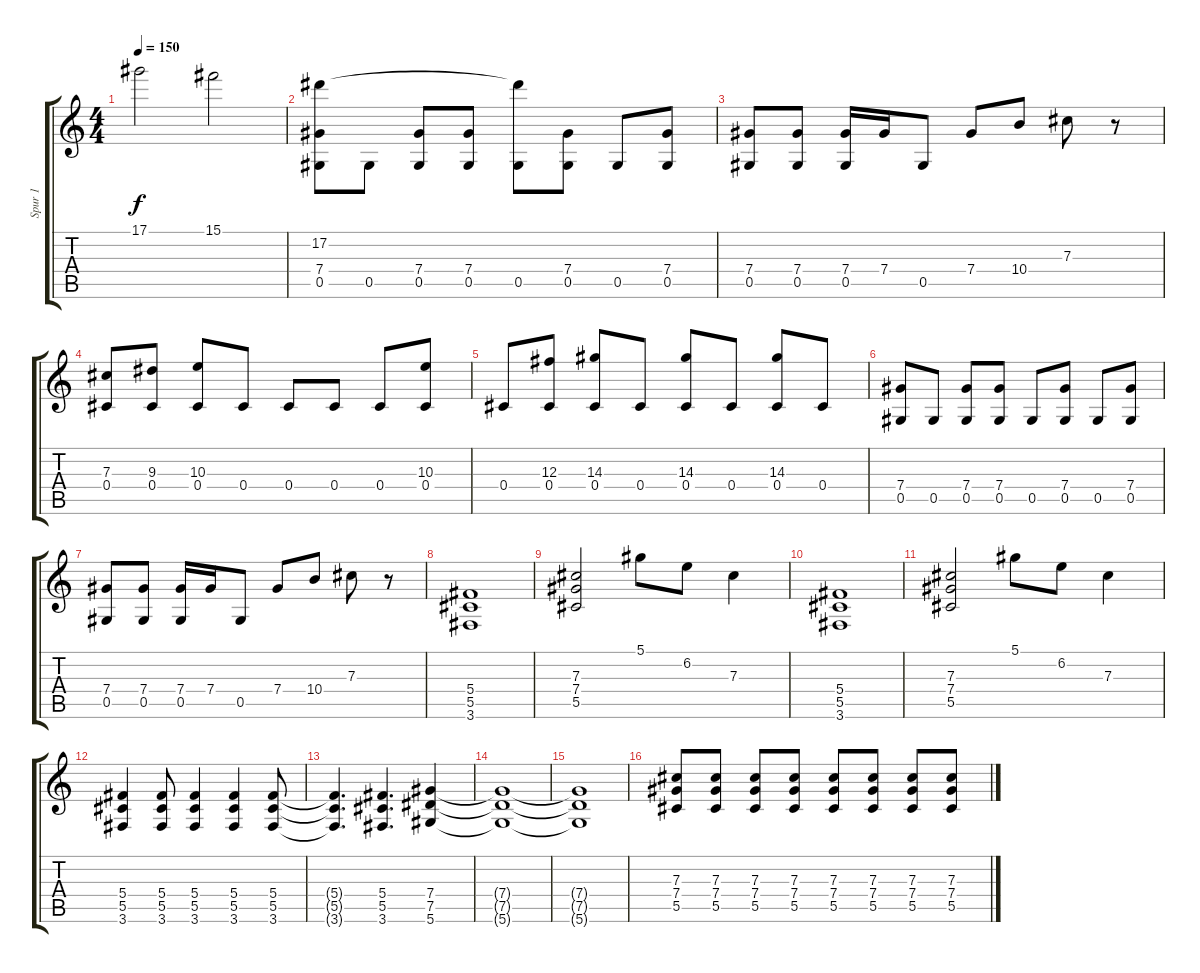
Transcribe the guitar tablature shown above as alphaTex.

\track ("Spur 1" "Spur 1") {instrument distortionguitar}
\staff {score tabs}
\tuning (Eb4 Bb3 Gb3 Db3 Ab2 Eb2) {hide}
\ts (4 4)
\tempo 150
\clef g2
\ks c
17.1.2{dy f} 15.1.2 |
(17.2 7.4 0.5).8{volume 11} 0.5.8 (7.4 0.5).8 (7.4 0.5).8 (17.2{t} 0.5).8 (7.4 0.5).8 0.5.8 (7.4 0.5).8 |
(7.4 0.5).8 (7.4 0.5).8 (7.4 0.5).16 7.4.16 0.5.8 7.4.8 10.4.8 7.3.8 r.8 |
(7.3 0.4).8 (9.3 0.4).8 (10.3 0.4).8 0.4.8 0.4.8 0.4.8 0.4.8 (10.3 0.4).8 |
0.4.8 (12.3 0.4).8 (14.3 0.4).8 0.4.8 (14.3 0.4).8 0.4.8 (14.3 0.4).8 0.4.8 |
(7.4 0.5).8 0.5.8 (7.4 0.5).8 (7.4 0.5).8 0.5.8 (7.4 0.5).8 0.5.8 (7.4 0.5).8 |
(7.4 0.5).8 (7.4 0.5).8 (7.4 0.5).16 7.4.16 0.5.8 7.4.8 10.4.8 7.3.8 r.8 |
(5.4 5.5 3.6).1 |
(7.3 7.4 5.5).2 5.1.8 6.2.8 7.3.4 |
(5.4 5.5 3.6).1 |
(7.3 7.4 5.5).2 5.1.8 6.2.8 7.3.4 |
(5.4 5.5 3.6).4 (5.4 5.5 3.6).8 (5.4 5.5 3.6).4 (5.4 5.5 3.6).4 (5.4 5.5 3.6).8 |
(5.4{t} 5.5{t} 3.6{t}).4{d} (5.4 5.5 3.6).4{d} (7.4 7.5 5.6).4 |
(7.4{t} 7.5{t} 5.6{t}).1 |
(7.4{t} 7.5{t} 5.6{t}).1 |
(7.3 7.4 5.5).8 (7.3 7.4 5.5).8 (7.3 7.4 5.5).8 (7.3 7.4 5.5).8 (7.3 7.4 5.5).8 (7.3 7.4 5.5).8 (7.3 7.4 5.5).8 (7.3 7.4 5.5).8
